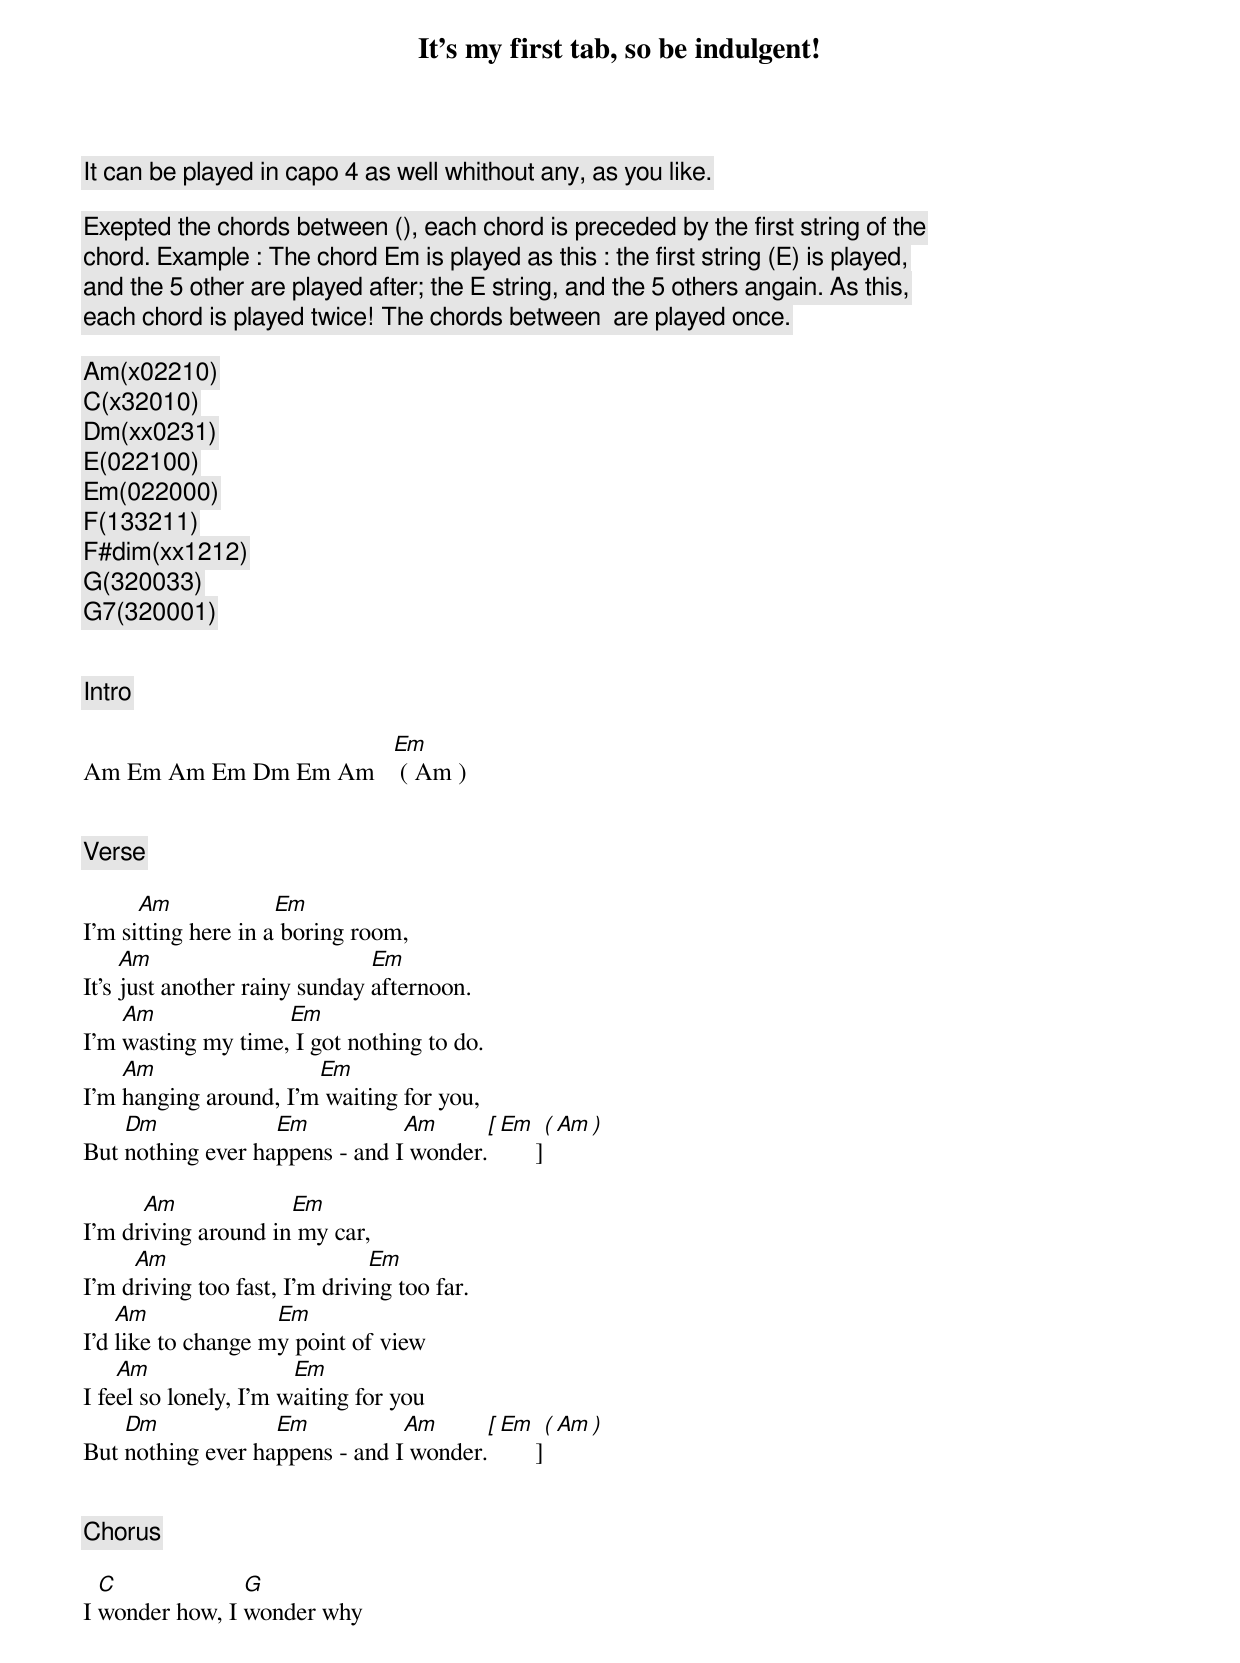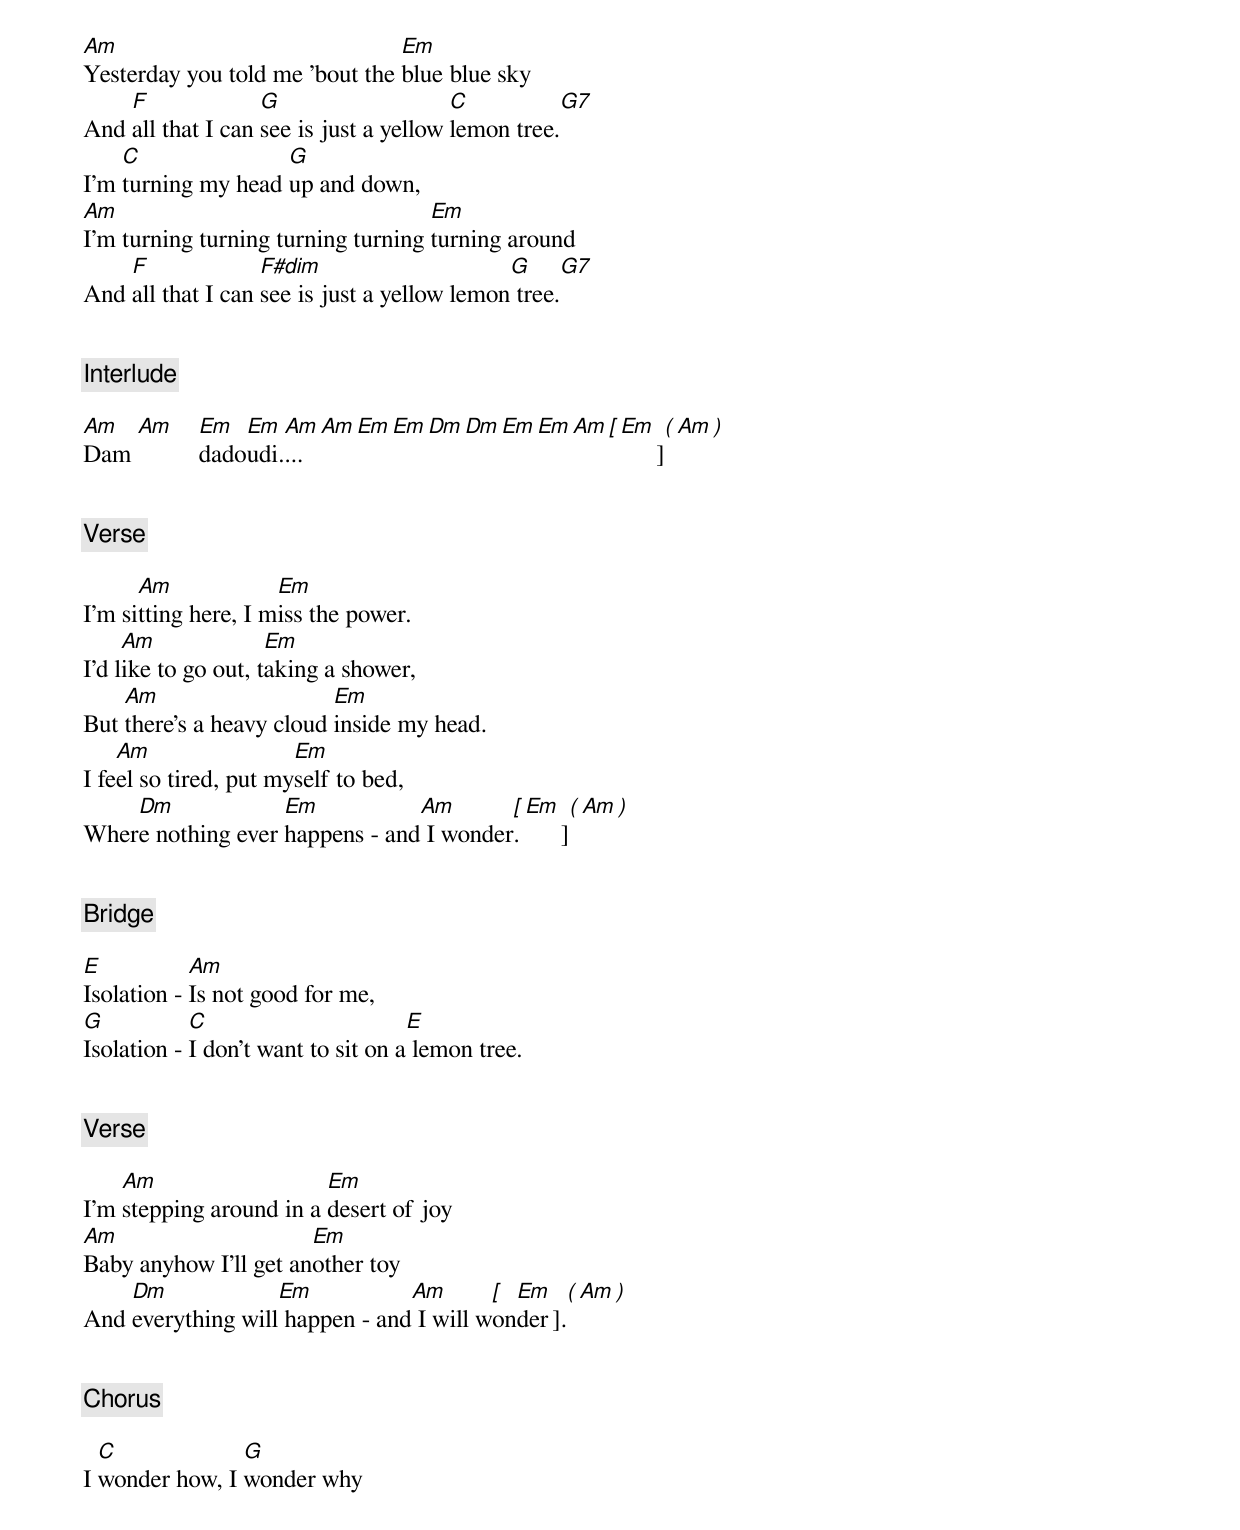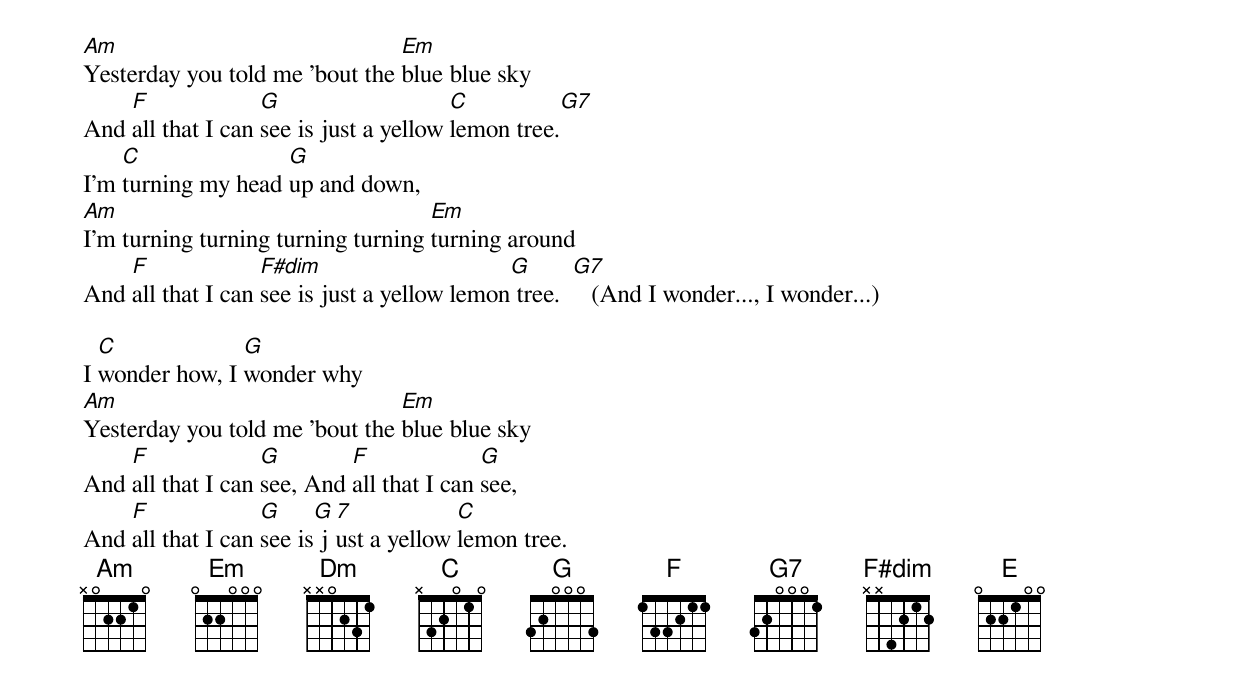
It's my first tab, so be indulgent!

It can be played in capo 4 as well whithout any, as you like.

Exepted the chords between (), each chord is preceded by the first string of the
chord. Example : The chord Em is played as this : the first string (E) is played,
and the 5 other are played after; the E string, and the 5 others angain. As this,
each chord is played twice! The chords between [] are played once.

Am(x02210)
C(x32010)
Dm(xx0231)
E(022100)
Em(022000)
F(133211)
F#dim(xx1212)
G(320033)
G7(320001)


[Intro]

Am Em Am Em Dm Em Am  [ Em ]  ( Am )


[Verse]

      Am             Em
I'm sitting here in a boring room,
     Am                        Em
It's just another rainy sunday afternoon.
    Am              Em
I'm wasting my time, I got nothing to do.
    Am                 Em
I'm hanging around, I'm waiting for you,
    Dm             Em           Am       [ Em ] ( Am )
But nothing ever happens - and I wonder.

      Am             Em
I'm driving around in my car,
     Am                        Em
I'm driving too fast, I'm driving too far.
    Am              Em
I'd like to change my point of view
    Am                 Em
I feel so lonely, I'm waiting for you
    Dm             Em           Am       [ Em ] ( Am )
But nothing ever happens - and I wonder.


[Chorus]

  C             G
I wonder how, I wonder why
Am                              Em
Yesterday you told me 'bout the blue blue sky
    F              G                    C           G7
And all that I can see is just a yellow lemon tree.
    C               G
I'm turning my head up and down,
Am                                  Em
I'm turning turning turning turning turning around
    F              F#dim                     G       G7
And all that I can see is just a yellow lemon tree.


[Interlude]

Am  Am  Em  Em  Am  Am  Em  Em  Dm  Dm  Em  Em  Am    [ Em ] ( Am )
Dam     dadoudi....


[Verse]

      Am             Em
I'm sitting here, I miss the power.
     Am              Em
I'd like to go out, taking a shower,
    Am                    Em
But there's a heavy cloud inside my head.
    Am                 Em
I feel so tired, put myself to bed,
    Dm             Em           Am       [ Em ] ( Am )
Where nothing ever happens - and I wonder.


[Bridge]

E           Am
Isolation - Is not good for me,
G           C                       E
Isolation - I don't want to sit on a lemon tree.


[Verse]

    Am                   Em
I'm stepping around in a desert of joy
Am                     Em
Baby anyhow I'll get another toy
    Dm             Em           Am       [ Em ] ( Am )
And everything will happen - and I will wonder.


[Chorus]

  C             G
I wonder how, I wonder why
Am                              Em
Yesterday you told me 'bout the blue blue sky
    F              G                    C           G7
And all that I can see is just a yellow lemon tree.
    C               G
I'm turning my head up and down,
Am                                  Em
I'm turning turning turning turning turning around
    F              F#dim                     G       G7
And all that I can see is just a yellow lemon tree.     (And I wonder..., I wonder...)

  C             G
I wonder how, I wonder why
Am                              Em
Yesterday you told me 'bout the blue blue sky
    F              G        F              G
And all that I can see, And all that I can see,
    F              G     G 7            C
And all that I can see is just a yellow lemon tree.
